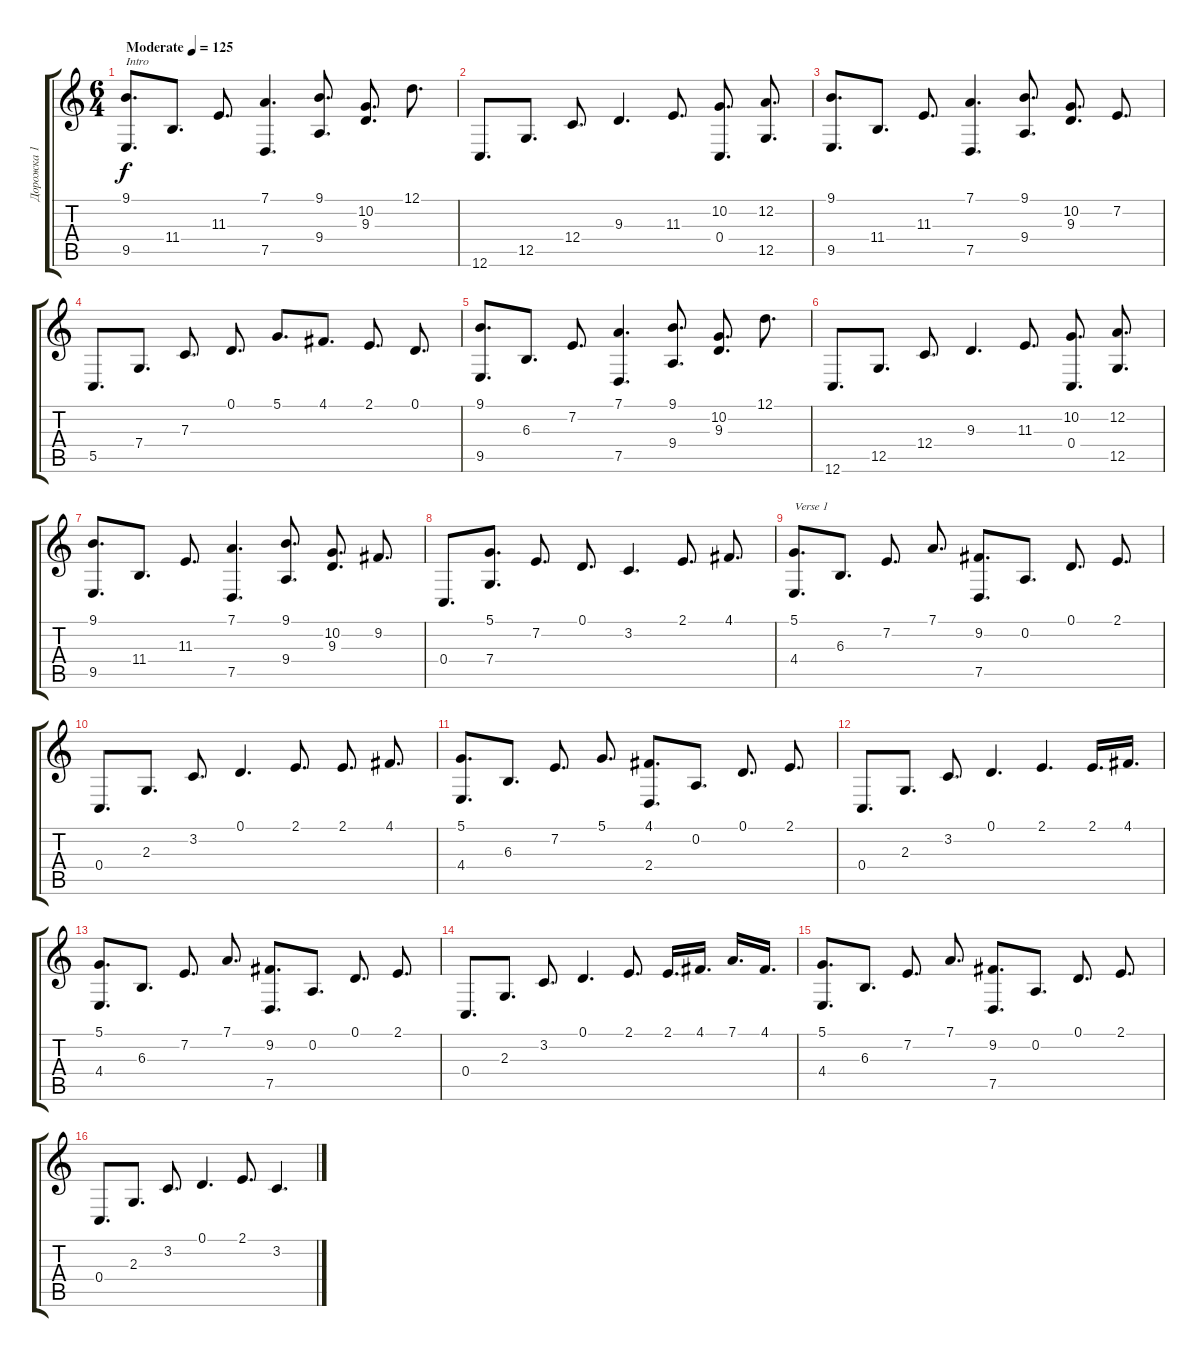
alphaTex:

\track ("Дорожка 1" "Дорожка 1") {instrument acousticgrandpiano}
\staff {score tabs}
\tuning (D4 A3 F3 C3 G2 C2) {hide}
\ts (6 4)
\tempo (125 "Moderate")
\clef g2
\ks c
(9.1 9.5).8{d txt "Intro" dy f instrument acousticgrandpiano} 11.4.8{d} 11.3.8{d} (7.1 7.5).4{d} (9.1 9.4).8{d} (10.2 9.3).8{d} 12.1.8{d} |
12.6.8{d} 12.5.8{d} 12.4.8{d} 9.3.4{d} 11.3.8{d} (10.2 0.4).8{d} (12.2 12.5).8{d} |
(9.1 9.5).8{d} 11.4.8{d} 11.3.8{d} (7.1 7.5).4{d} (9.1 9.4).8{d} (10.2 9.3).8{d} 7.2.8{d} |
5.5.8{d} 7.4.8{d} 7.3.8{d} 0.1.8{d} 5.1.8{d} 4.1.8{d} 2.1.8{d} 0.1.8{d} |
(9.1 9.5).8{d} 6.3.8{d} 7.2.8{d} (7.1 7.5).4{d} (9.1 9.4).8{d} (10.2 9.3).8{d} 12.1.8{d} |
12.6.8{d} 12.5.8{d} 12.4.8{d} 9.3.4{d} 11.3.8{d} (10.2 0.4).8{d} (12.2 12.5).8{d} |
(9.1 9.5).8{d} 11.4.8{d} 11.3.8{d} (7.1 7.5).4{d} (9.1 9.4).8{d} (10.2 9.3).8{d} 9.2.8{d} |
0.4.8{d} (5.1 7.4).8{d} 7.2.8{d} 0.1.8{d} 3.2.4{d} 2.1.8{d} 4.1.8{d} |
(5.1 4.4).8{d txt "Verse 1"} 6.3.8{d} 7.2.8{d} 7.1.8{d} (9.2 7.5).8{d} 0.2.8{d} 0.1.8{d} 2.1.8{d} |
0.4.8{d} 2.3.8{d} 3.2.8{d} 0.1.4{d} 2.1.8{d} 2.1.8{d} 4.1.8{d} |
(5.1 4.4).8{d} 6.3.8{d} 7.2.8{d} 5.1.8{d} (4.1 2.4).8{d} 0.2.8{d} 0.1.8{d} 2.1.8{d} |
0.4.8{d} 2.3.8{d} 3.2.8{d} 0.1.4{d} 2.1.4{d} 2.1.16{d} 4.1.16{d} |
(5.1 4.4).8{d} 6.3.8{d} 7.2.8{d} 7.1.8{d} (9.2 7.5).8{d} 0.2.8{d} 0.1.8{d} 2.1.8{d} |
0.4.8{d} 2.3.8{d} 3.2.8{d} 0.1.4{d} 2.1.8{d} 2.1.16{d} 4.1.16{d} 7.1.16{d} 4.1.16{d} |
(5.1 4.4).8{d} 6.3.8{d} 7.2.8{d} 7.1.8{d} (9.2 7.5).8{d} 0.2.8{d} 0.1.8{d} 2.1.8{d} |
0.4.8{d} 2.3.8{d} 3.2.8{d} 0.1.4{d} 2.1.8{d} 3.2.4{d}
